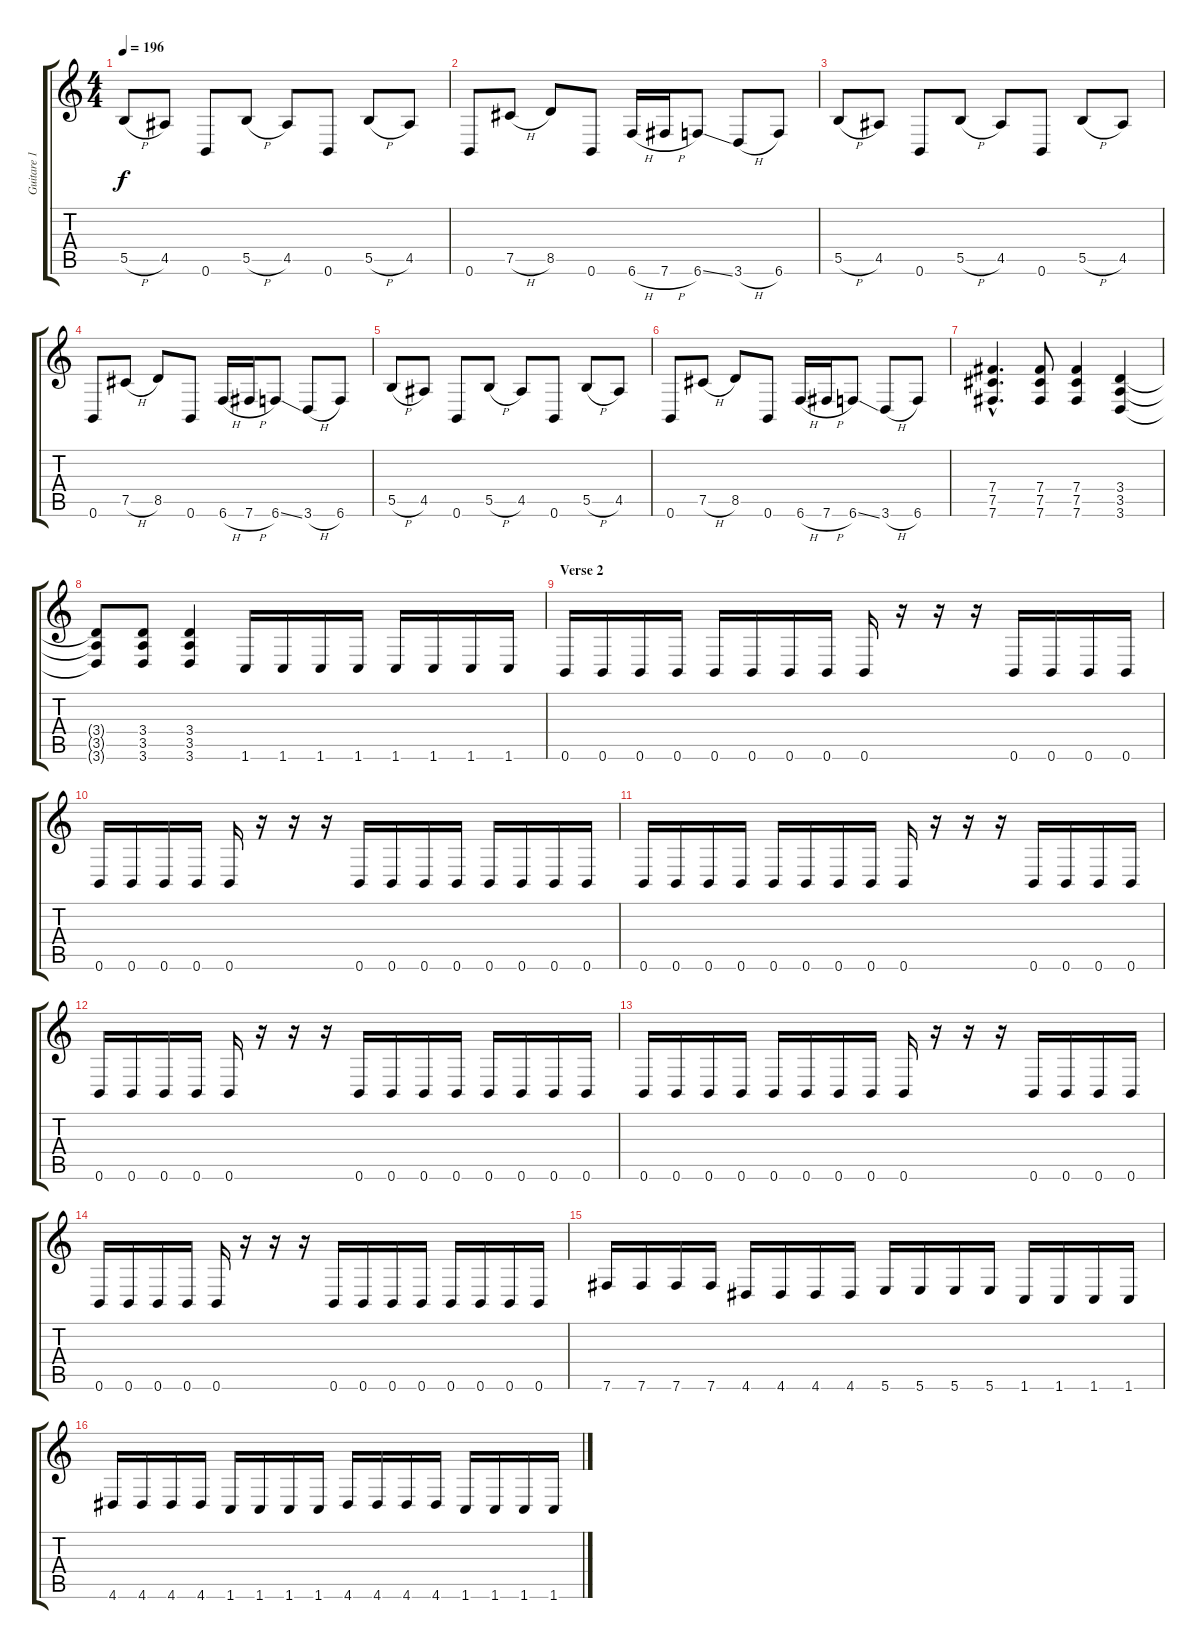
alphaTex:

\track ("Guitare 1" "Guitare 1") {instrument distortionguitar}
\staff {score tabs}
\tuning (Db4 Ab3 E3 B2 Gb2 B1) {hide}
\ts (4 4)
\tempo 196
\clef g2
\ks c
5.5{h}.8{dy f} 4.5.8 0.6.8 5.5{h}.8 4.5.8 0.6.8 5.5{h}.8 4.5.8 |
0.6.8 7.5{h}.8 8.5.8 0.6.8 6.6{h}.16 7.6{h}.16 6.6{ss}.8 3.6{h}.8 6.6.8 |
5.5{h}.8 4.5.8 0.6.8 5.5{h}.8 4.5.8 0.6.8 5.5{h}.8 4.5.8 |
0.6.8 7.5{h}.8 8.5.8 0.6.8 6.6{h}.16 7.6{h}.16 6.6{ss}.8 3.6{h}.8 6.6.8 |
5.5{h}.8 4.5.8 0.6.8 5.5{h}.8 4.5.8 0.6.8 5.5{h}.8 4.5.8 |
0.6.8 7.5{h}.8 8.5.8 0.6.8 6.6{h}.16 7.6{h}.16 6.6{ss}.8 3.6{h}.8 6.6.8 |
(7.4{hac} 7.5{hac} 7.6{hac}).4{d} (7.4 7.5 7.6).8 (7.4 7.5 7.6).4 (3.4 3.5 3.6).4 |
(3.4{t} 3.5{t} 3.6{t}).8 (3.4 3.5 3.6).8 (3.4 3.5 3.6).4 1.6.16 1.6.16 1.6.16 1.6.16 1.6.16 1.6.16 1.6.16 1.6.16 |
\section ("" "Verse 2")
0.6.16 0.6.16 0.6.16 0.6.16 0.6.16 0.6.16 0.6.16 0.6.16 0.6.16 r.16 r.16 r.16 0.6.16 0.6.16 0.6.16 0.6.16 |
0.6.16 0.6.16 0.6.16 0.6.16 0.6.16 r.16 r.16 r.16 0.6.16 0.6.16 0.6.16 0.6.16 0.6.16 0.6.16 0.6.16 0.6.16 |
0.6.16 0.6.16 0.6.16 0.6.16 0.6.16 0.6.16 0.6.16 0.6.16 0.6.16 r.16 r.16 r.16 0.6.16 0.6.16 0.6.16 0.6.16 |
0.6.16 0.6.16 0.6.16 0.6.16 0.6.16 r.16 r.16 r.16 0.6.16 0.6.16 0.6.16 0.6.16 0.6.16 0.6.16 0.6.16 0.6.16 |
0.6.16 0.6.16 0.6.16 0.6.16 0.6.16 0.6.16 0.6.16 0.6.16 0.6.16 r.16 r.16 r.16 0.6.16 0.6.16 0.6.16 0.6.16 |
0.6.16 0.6.16 0.6.16 0.6.16 0.6.16 r.16 r.16 r.16 0.6.16 0.6.16 0.6.16 0.6.16 0.6.16 0.6.16 0.6.16 0.6.16 |
7.6.16 7.6.16 7.6.16 7.6.16 4.6.16 4.6.16 4.6.16 4.6.16 5.6.16 5.6.16 5.6.16 5.6.16 1.6.16 1.6.16 1.6.16 1.6.16 |
4.6.16 4.6.16 4.6.16 4.6.16 1.6.16 1.6.16 1.6.16 1.6.16 4.6.16 4.6.16 4.6.16 4.6.16 1.6.16 1.6.16 1.6.16 1.6.16
